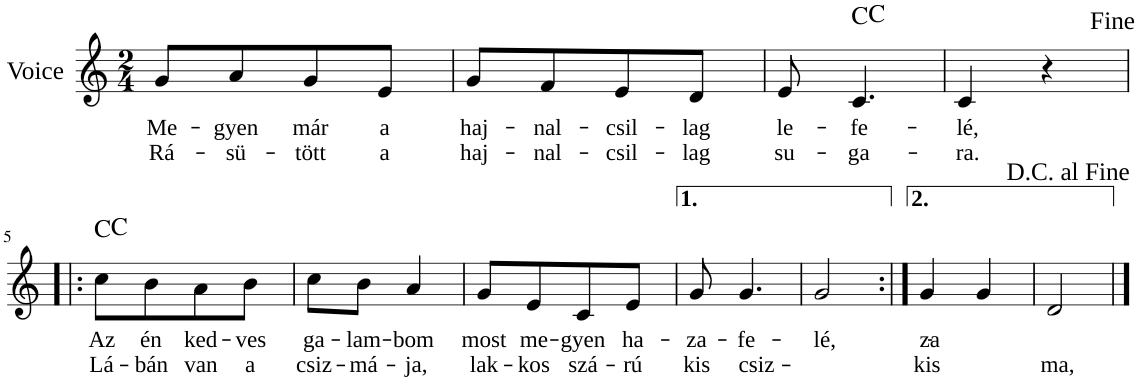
**kern	**text	**text	**harte
*part1	*part1	*part1	*part1
*staff1	*staff1	*staff1	*
*I"Voice	*	*	*
*clefG2	*	*	*
*k[]	*	*	*
*M2/4	*	*	*
=1	=1	=1	=1
!	!LO:LY:b	!LO:LY:b	!LO:H:kt=N.C.
8g/L	Me-	Rá-	N
!	!LO:LY:b	!LO:LY:b	!
8a/	-gyen	-sü-	.
!	!LO:LY:b	!LO:LY:b	!
8g/	már	-tött	.
!	!LO:LY:b	!LO:LY:b	!
8e/J	a	a	.
=2	=2	=2	=2
!	!LO:LY:b	!LO:LY:b	!LO:H:kt=N.C.
8g/L	haj-	haj-	N
!	!LO:LY:b	!LO:LY:b	!
8f/	-nal-	-nal-	.
!	!LO:LY:b	!LO:LY:b	!
8e/	-csil-	-csil-	.
!	!LO:LY:b	!LO:LY:b	!
8d/J	-lag	-lag	.
=3	=3	=3	=3
!	!LO:LY:b	!LO:LY:b	!LO:H:kt=N.C.
8e/	le-	su-	N
!	!LO:LY:b	!LO:LY:b	!
4.c/	-fe-	-ga-	Cbb:maj
=4	=4	=4	=4
!	!LO:LY:b	!LO:LY:b	!LO:H:kt=N.C.
4c/	-lé,	-ra.	N
4r	.	.	.
!LO:TX:a:t=<font face="Times New Roman"/>Fine	!	!	!
!!LO:LB:g=z
=5!|:	=5!|:	=5!|:	=5!|:
!	!LO:LY:b	!LO:LY:b	!
8cc\L	Az	Lá-	Cbb:maj
!	!LO:LY:b	!LO:LY:b	!
8b\	én	-bán	.
!	!LO:LY:b	!LO:LY:b	!
8a\	ked-	van	.
!	!LO:LY:b	!LO:LY:b	!
8b\J	-ves	a	.
=6	=6	=6	=6
!	!LO:LY:b	!LO:LY:b	!
8cc\L	ga-	csiz-	.
!	!LO:LY:b	!LO:LY:b	!
8b\J	-lam-	-má-	.
!	!LO:LY:b	!LO:LY:b	!
4a/	-bom	-ja,	.
=7	=7	=7	=7
!	!LO:LY:b	!LO:LY:b	!LO:H:kt=N.C.
8g/L	most	lak-	N
!	!LO:LY:b	!LO:LY:b	!
8e/	me-	-kos	.
!	!LO:LY:b	!LO:LY:b	!
8c/	-gyen	szá-	.
!	!LO:LY:b	!LO:LY:b	!
8e/J	ha-	-rú	.
=8	=8	=8	=8
!	!LO:LY:b	!LO:LY:b	!LO:H:kt=N.C.
8g/	-za-	kis	N
!	!LO:LY:b	!LO:LY:b	!
4.g/	-fe-	-csiz-	.
=9	=9	=9	=9
!	!LO:LY:b	!	!LO:H:kt=N.C.
2g/	-lé,	.	N
=10:|!	=10:|!	=10:|!	=10:|!
!	!LO:LY:b	!LO:LY:b	!LO:H:kt=N.C.
4g/	-za-	kis	N
4g/	.	.	.
=11	=11	=11	=11
!	!	!LO:LY:b	!LO:H:kt=N.C.
2d/	.	ma,	N
!LO:TX:a:t=<font face="Times New Roman"/>D.C. al Fine	!	!	!
==	==	==	==
*-	*-	*-	*-
